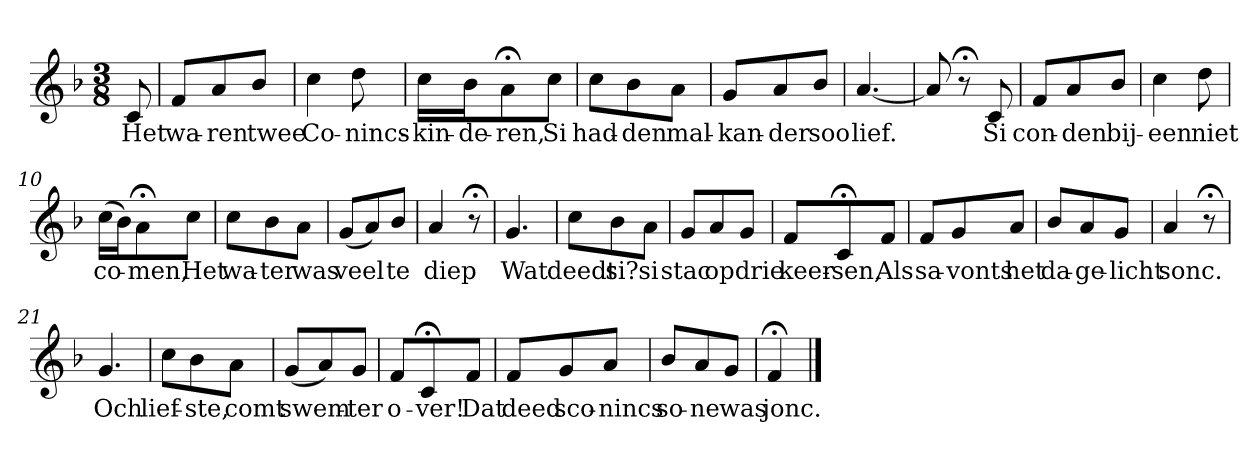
**kern	**text
*part1	*part1
*staff1	*staff1
*k[b-]	*
*F:	*
*M3/8	*
*MM120	*
=	=
8c	Het
=1	=1
8fL	wa-
8a	-ren
8b-J	twee
=2	=2
4cc	Co-
8dd	-nincs-
=3	=3
16ccLL	-kin-
16b-J	-de-
8a;<	-ren,
8ccJ	Si
=4	=4
8ccL	had-
8b-	-den
8aJ	mal-
=5	=5
8gL	-kan-
8a	-der
8b-J	soo
=6	=6
[4.a	lief.
=7	=7
8a]	.
8r;<	.
8c	Si
=8	=8
8fL	con-
8a	-den
8b-J	bij-
=9	=9
4cc	-een
8dd	niet
=10	=10
(16ccLL	co-
16b-J)	.
8a;<	-men,
8ccJ	Het
=11	=11
8ccL	wa-
8b-	-ter
8aJ	was
=12	=12
(8gL	veel
8a)	.
8b-J	te
=13	=13
4a	diep
8r;<	.
=14	=14
4.g	Wat
=15	=15
8ccL	deedt
8b-	si?
8aJ	si
=16	=16
8gL	stac
8a	op
8gJ	drie
=17	=17
8fL	keer-
8c;<	-sen,
8fJ	Als
=18	=18
8fL	sa-
8g	-vonts
8aJ	het
=19	=19
8b-L	da-
8a	-ge-
8gJ	-licht
=20	=20
4a	sonc.
8r;<	.
=21	=21
4.g	Och
=22	=22
8ccL	lief-
8b-	-ste,
8aJ	comt
=23	=23
(8gL	swem-
8a)	.
8gJ	-ter
=24	=24
8fL	o-
8c;<	-ver!
8fJ	Dat
=25	=25
8fL	deed
8g	sco-
8aJ	-nincs
=26	=26
8b-L	so-
8a	-ne
8gJ	was
=27	=27
4f;<	jonc.
==	==
*-	*-
